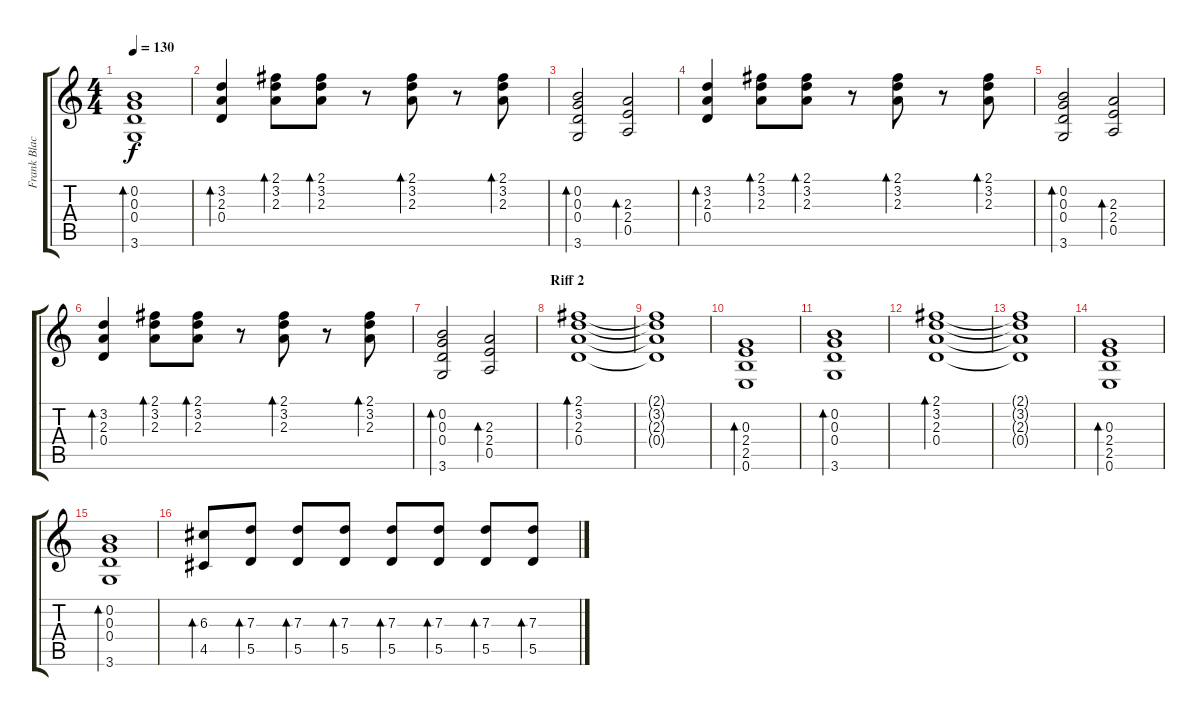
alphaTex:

\track ("Frank Black - Guitar 1 Overdubs" "Frank Blac") {instrument overdrivenguitar}
\staff {score tabs}
\tuning (E4 B3 G3 D3 A2 E2) {hide}
\ts (4 4)
\tempo 130
\clef g2
\ks c
(0.2 0.3 0.4 3.6).1{bd 60 dy f} |
(3.2 2.3 0.4).4{bd 60} (2.1 3.2 2.3).8{bd 60} (2.1 3.2 2.3).8{bd 60} r.8 (2.1 3.2 2.3).8{bd 60} r.8 (2.1 3.2 2.3).8{bd 60} |
(0.2 0.3 0.4 3.6).2{bd 60} (2.3 2.4 0.5).2{bd 60} |
(3.2 2.3 0.4).4{bd 60} (2.1 3.2 2.3).8{bd 60} (2.1 3.2 2.3).8{bd 60} r.8 (2.1 3.2 2.3).8{bd 60} r.8 (2.1 3.2 2.3).8{bd 60} |
(0.2 0.3 0.4 3.6).2{bd 60} (2.3 2.4 0.5).2{bd 60} |
(3.2 2.3 0.4).4{bd 60} (2.1 3.2 2.3).8{bd 60} (2.1 3.2 2.3).8{bd 60} r.8 (2.1 3.2 2.3).8{bd 60} r.8 (2.1 3.2 2.3).8{bd 60} |
(0.2 0.3 0.4 3.6).2{bd 60} (2.3 2.4 0.5).2{bd 60} |
\section ("" "Riff 2")
(2.1 3.2 2.3 0.4).1{bd 60} |
(2.1{t} 3.2{t} 2.3{t} 0.4{t}).1 |
(0.3 2.4 2.5 0.6).1{bd 60} |
(0.2 0.3 0.4 3.6).1{bd 60} |
(2.1 3.2 2.3 0.4).1{bd 60} |
(2.1{t} 3.2{t} 2.3{t} 0.4{t}).1 |
(0.3 2.4 2.5 0.6).1{bd 60} |
(0.2 0.3 0.4 3.6).1{bd 60} |
\section ("" "")
(6.3 4.5).8{bd 60} (7.3 5.5).8{bd 60} (7.3 5.5).8{bd 60} (7.3 5.5).8{bd 60} (7.3 5.5).8{bd 60} (7.3 5.5).8{bd 60} (7.3 5.5).8{bd 60} (7.3 5.5).8{bd 60}
